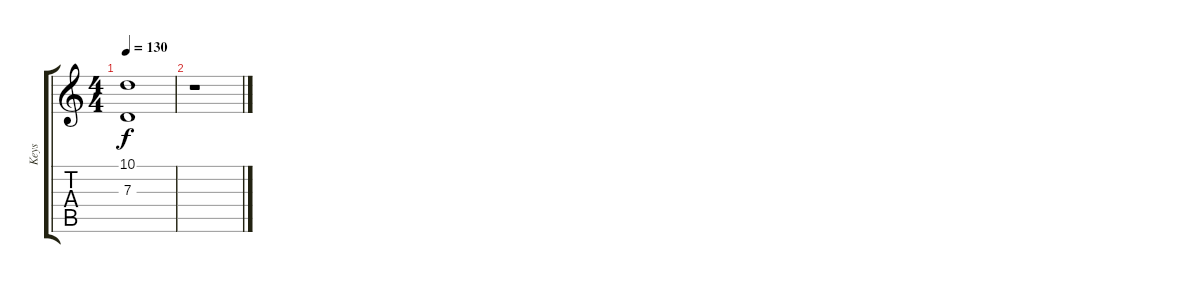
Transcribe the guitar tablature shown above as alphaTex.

\track ("Keys" "Keys") {instrument drawbarorgan}
\staff {score tabs}
\tuning (E4 B3 G3 D3 A2 E2) {hide}
\ts (4 4)
\tempo 130
\clef g2
\ks c
(10.1 7.3).1{dy f} |
r.1
